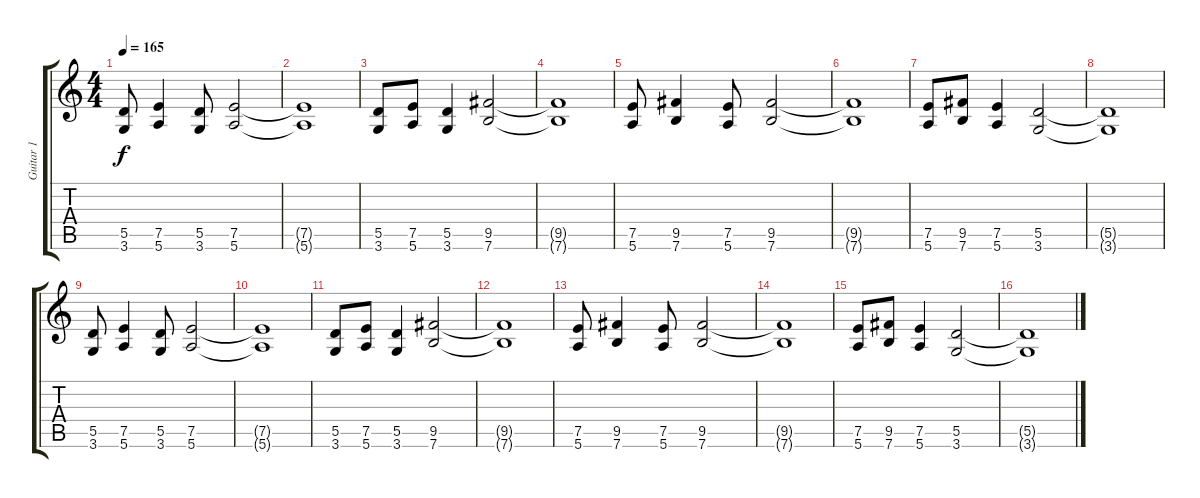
\track ("Guitar 1" "Guitar 1") {instrument distortionguitar}
\staff {score tabs}
\tuning (E4 B3 G3 D3 A2 E2) {hide}
\ts (4 4)
\tempo 165
\clef g2
\ks c
(5.5 3.6).8{dy f} (7.5 5.6).4 (5.5 3.6).8 (7.5 5.6).2 |
(7.5{t} 5.6{t}).1 |
(5.5 3.6).8 (7.5 5.6).8 (5.5 3.6).4 (9.5 7.6).2 |
(9.5{t} 7.6{t}).1 |
(7.5 5.6).8 (9.5 7.6).4 (7.5 5.6).8 (9.5 7.6).2 |
(9.5{t} 7.6{t}).1 |
(7.5 5.6).8 (9.5 7.6).8 (7.5 5.6).4 (5.5 3.6).2 |
(5.5{t} 3.6{t}).1 |
(5.5 3.6).8 (7.5 5.6).4 (5.5 3.6).8 (7.5 5.6).2 |
(7.5{t} 5.6{t}).1 |
(5.5 3.6).8 (7.5 5.6).8 (5.5 3.6).4 (9.5 7.6).2 |
(9.5{t} 7.6{t}).1 |
(7.5 5.6).8 (9.5 7.6).4 (7.5 5.6).8 (9.5 7.6).2 |
(9.5{t} 7.6{t}).1 |
(7.5 5.6).8 (9.5 7.6).8 (7.5 5.6).4 (5.5 3.6).2 |
(5.5{t} 3.6{t}).1
